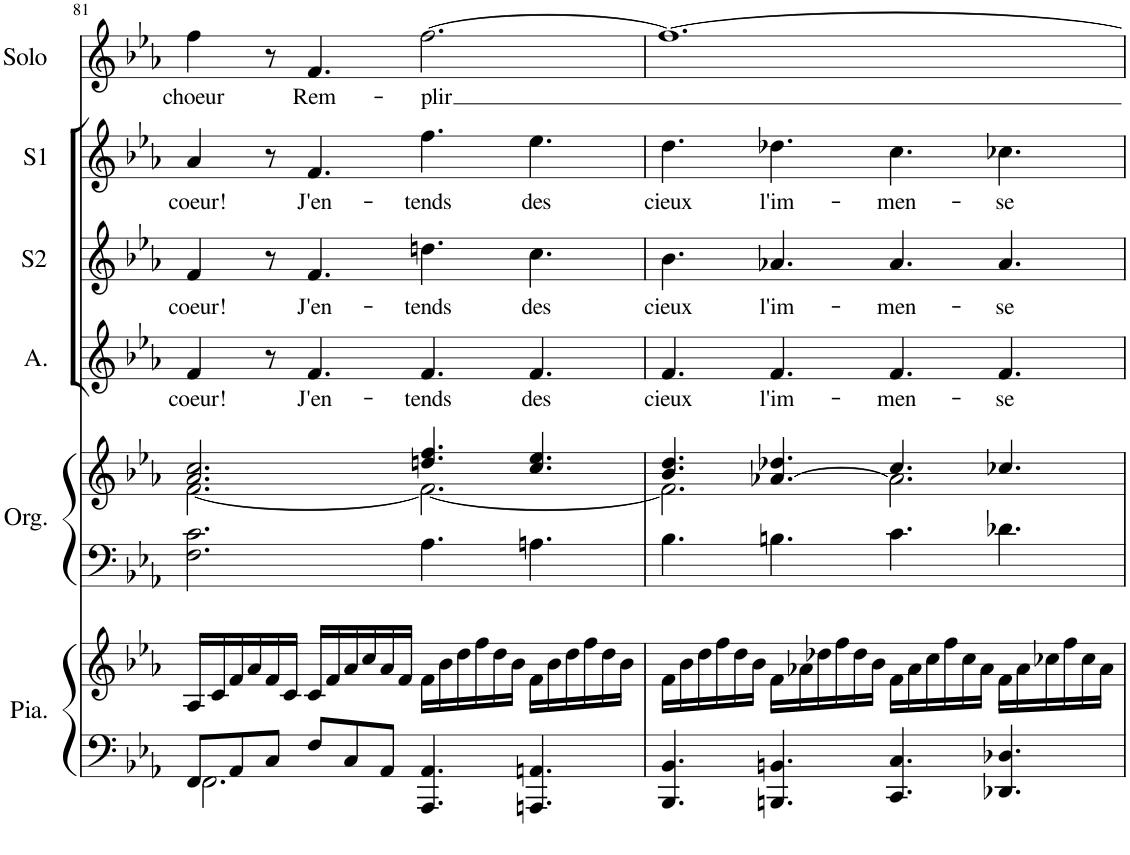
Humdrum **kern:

**kern	**kern	**kern	**kern	**kern	**text	**kern	**text	**kern	**text	**kern	**text
*part6	*part6	*part5	*part5	*part4	*part4	*part3	*part3	*part2	*part2	*part1	*part1
*staff8	*staff7	*staff6	*staff5	*staff4	*staff4	*staff3	*staff3	*staff2	*staff2	*staff1	*staff1
*I"Piano	*	*I"Orgue	*	*I"Alto	*	*I"S2	*	*I"S1	*	*I"Solo	*
*I'Pia.	*	*I'Org.	*	*I'A.	*	*I'S2	*	*I'S1	*	*I'Solo	*
!!LO:PB:g=z
*clefF4	*clefG2	*clefF4	*clefG2	*clefG2	*	*clefG2	*	*clefG2	*	*clefG2	*
*k[b-e-a-]	*k[b-e-a-]	*k[b-e-a-]	*k[b-e-a-]	*k[b-e-a-]	*	*k[b-e-a-]	*	*k[b-e-a-]	*	*k[b-e-a-]	*
*M12/8	*M12/8	*M12/8	*M12/8	*M12/8	*	*M12/8	*	*M12/8	*	*M12/8	*
=81	=81	=81	=81	=81	=81	=81	=81	=81	=81	=81	=81
*^	*	*	*^	*	*	*	*	*	*	*	*
!	!	!	!	!	!	!	!LO:LY:b	!	!LO:LY:b	!	!LO:LY:b	!	!LO:LY:b
8FF/L	2.FF\	16A-/LL	2.F\ 2.c\	2.a-/ 2.cc/	[2.f\	4f/	coeur!	4f/	coeur!	4a-/	coeur!	4ff\	choeur
.	.	16c/	.	.	.	.	.	.	.	.	.	.	.
8AA-/	.	16f/	.	.	.	.	.	.	.	.	.	.	.
.	.	16a-/	.	.	.	.	.	.	.	.	.	.	.
8C/J	.	16f/	.	.	.	8r	.	8r	.	8r	.	8r	.
.	.	16c/JJ	.	.	.	.	.	.	.	.	.	.	.
!	!	!	!	!	!	!	!LO:LY:b	!	!LO:LY:b	!	!LO:LY:b	!	!LO:LY:b
8F/L	.	16c/LL	.	.	.	4.f/	J'en-	4.f/	J'en-	4.f/	J'en-	4.f/	Rem-
.	.	16f/	.	.	.	.	.	.	.	.	.	.	.
8C/	.	16a-/	.	.	.	.	.	.	.	.	.	.	.
.	.	16cc/	.	.	.	.	.	.	.	.	.	.	.
8AA-/J	.	16a-/	.	.	.	.	.	.	.	.	.	.	.
.	.	16f/JJ	.	.	.	.	.	.	.	.	.	.	.
!	!	!	!	!	!	!	!LO:LY:b	!	!LO:LY:b	!	!LO:LY:b	!	!LO:LY:b
4.AAA-/ 4.AA-/	2.ryy	16f\LL	4.A-\	4.ddn/ 4.ff/	2.f\_	4.f/	-tends	4.ddn\	-tends	4.ff\	-tends	[2.ff\	-plir
.	.	16b-\	.	.	.	.	.	.	.	.	.	.	.
.	.	16dd\	.	.	.	.	.	.	.	.	.	.	.
.	.	16ff\	.	.	.	.	.	.	.	.	.	.	.
.	.	16dd\	.	.	.	.	.	.	.	.	.	.	.
.	.	16b-\JJ	.	.	.	.	.	.	.	.	.	.	.
!	!	!	!	!	!	!	!LO:LY:b	!	!LO:LY:b	!	!LO:LY:b	!	!
4.AAAn/ 4.AAn/	.	16f\LL	4.An\	4.cc/ 4.ee-/	.	4.f/	des	4.cc\	des	4.ee-\	des	.	.
.	.	16b-\	.	.	.	.	.	.	.	.	.	.	.
.	.	16dd\	.	.	.	.	.	.	.	.	.	.	.
.	.	16ff\	.	.	.	.	.	.	.	.	.	.	.
.	.	16dd\	.	.	.	.	.	.	.	.	.	.	.
.	.	16b-\JJ	.	.	.	.	.	.	.	.	.	.	.
*v	*v	*	*	*	*	*	*	*	*	*	*	*	*
=82	=82	=82	=82	=82	=82	=82	=82	=82	=82	=82	=82	=82
!	!	!	!	!	!	!LO:LY:b	!	!LO:LY:b	!	!LO:LY:b	!	!
4.BBB-/ 4.BB-/	16f\LL	4.B-\	4.b-/ 4.dd/	2.f\]	4.f/	cieux	4.b-\	cieux	4.dd\	cieux	1.ff_	.
.	16b-\	.	.	.	.	.	.	.	.	.	.	.
.	16dd\	.	.	.	.	.	.	.	.	.	.	.
.	16ff\	.	.	.	.	.	.	.	.	.	.	.
.	16dd\	.	.	.	.	.	.	.	.	.	.	.
.	16b-\JJ	.	.	.	.	.	.	.	.	.	.	.
!	!	!	!	!	!	!LO:LY:b	!	!LO:LY:b	!	!LO:LY:b	!	!
4.BBBn/ 4.BBn/	16f\LL	4.Bn\	[4.a-X/ 4.dd-X/	.	4.f/	l'im-	4.a-X/	l'im-	4.dd-X\	l'im-	.	.
.	16a-X\	.	.	.	.	.	.	.	.	.	.	.
.	16dd-X\	.	.	.	.	.	.	.	.	.	.	.
.	16ff\	.	.	.	.	.	.	.	.	.	.	.
.	16dd-\	.	.	.	.	.	.	.	.	.	.	.
.	16b-\JJ	.	.	.	.	.	.	.	.	.	.	.
!	!	!	!	!	!	!LO:LY:b	!	!LO:LY:b	!	!LO:LY:b	!	!
4.CC/ 4.C/	16f\LL	4.c\	4.cc/	2.a-\]	4.f/	-men-	4.a-/	-men-	4.cc\	-men-	.	.
.	16a-\	.	.	.	.	.	.	.	.	.	.	.
.	16cc\	.	.	.	.	.	.	.	.	.	.	.
.	16ff\	.	.	.	.	.	.	.	.	.	.	.
.	16cc\	.	.	.	.	.	.	.	.	.	.	.
.	16a-\JJ	.	.	.	.	.	.	.	.	.	.	.
!	!	!	!	!	!	!LO:LY:b	!	!LO:LY:b	!	!LO:LY:b	!	!
4.DD-X/ 4.D-X/	16f\LL	4.d-X\	4.cc-X/	.	4.f/	-se	4.a-/	-se	4.cc-X\	-se	.	.
.	16a-\	.	.	.	.	.	.	.	.	.	.	.
.	16cc-X\	.	.	.	.	.	.	.	.	.	.	.
.	16ff\	.	.	.	.	.	.	.	.	.	.	.
.	16cc-\	.	.	.	.	.	.	.	.	.	.	.
.	16a-\JJ	.	.	.	.	.	.	.	.	.	.	.
*	*	*	*v	*v	*	*	*	*	*	*	*	*
=	=	=	=	=	=	=	=	=	=	=	=
*-	*-	*-	*-	*-	*-	*-	*-	*-	*-	*-	*-
